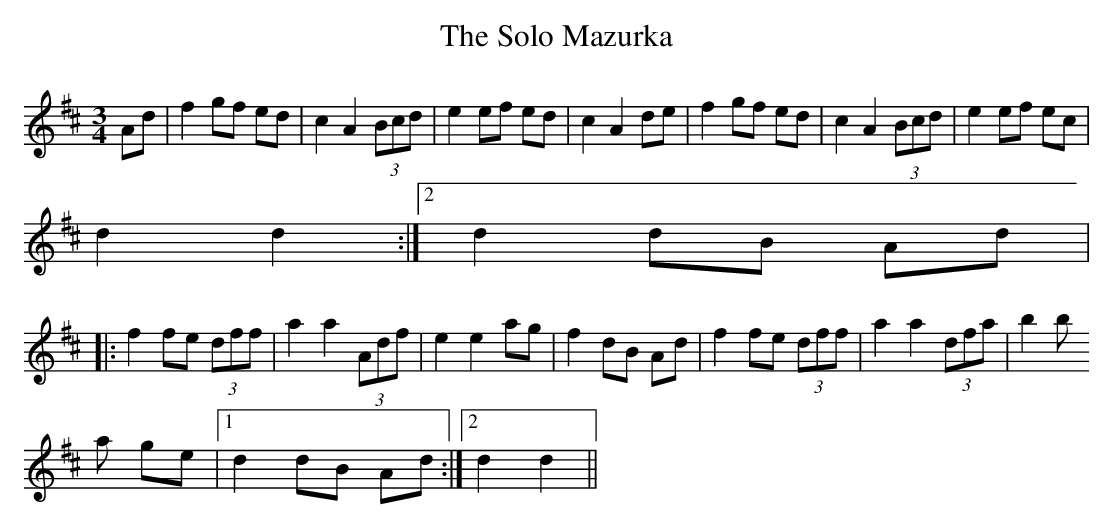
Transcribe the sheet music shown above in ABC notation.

X:1
T:Solo Mazurka, The
M:3/4
L:1/8
K:D
Ad|f2 gf ed|c2 A2 (3Bcd|e2 ef ed|c2 A2 de|f2 gf ed|c2 A2 (3Bcd|e2 ef ec|
1d2 d2 :|2d2 dB Ad |
|:f2 fe (3dff|a2 a2 (3Adf|e2 e2 ag|f2 dB Ad|f2 fe (3dff|a2 a2 (3dfa|b2 b
a ge|1d2 dB Ad :|2 d2 d2 ||
